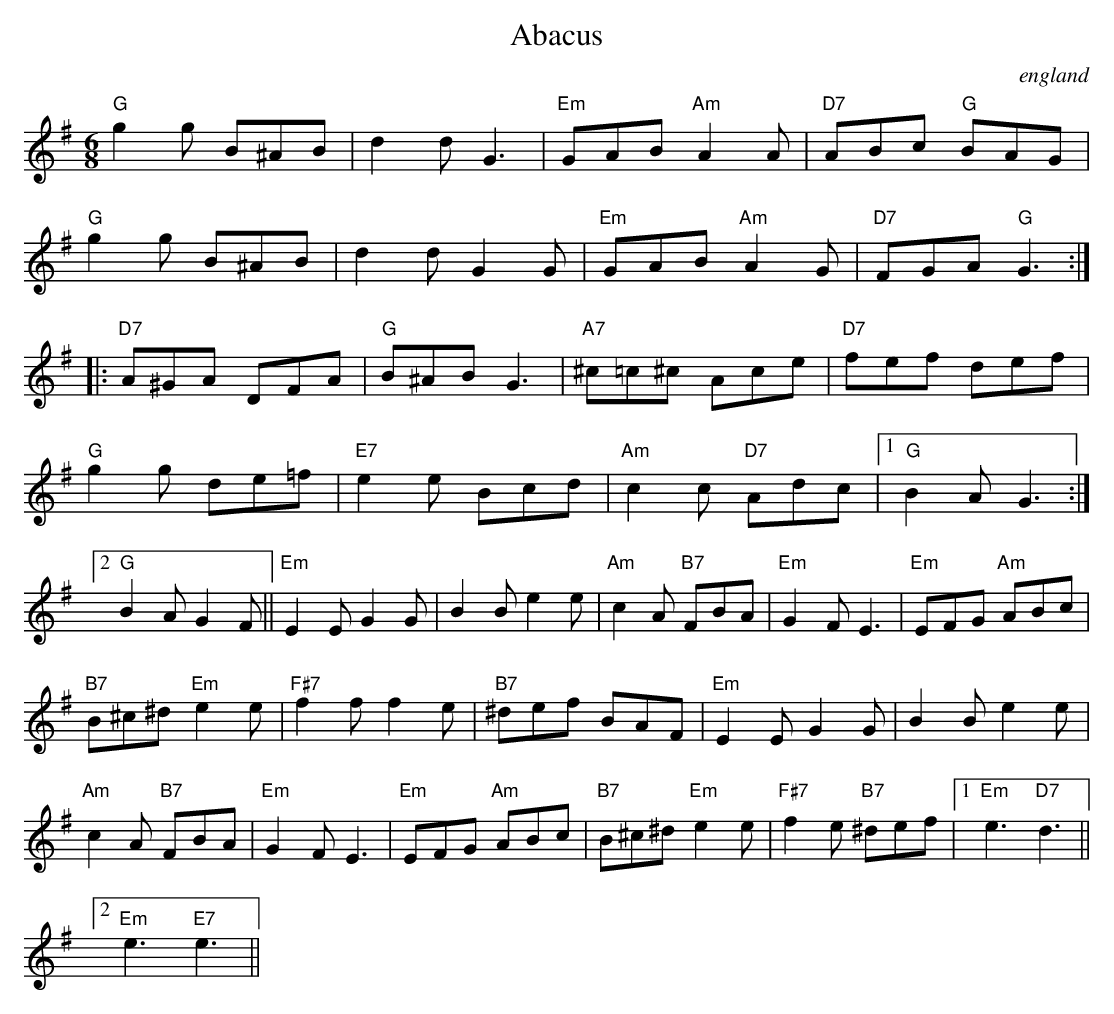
X:1
T:Abacus
O:england
M:6/8
K:G
"G"g2g B^AB|d2d G3|"Em"GAB "Am"A2A|"D7"ABc "G"BAG|
"G"g2g B^AB|d2d G2G|"Em"GAB "Am"A2G|"D7"FGA "G"G3::
"D7"A^GA DFA|"G"B^AB G3|"A7"^c=c^c Ace|"D7"fef def|
"G"g2g de=f|"E7"e2e Bcd|"Am"c2c "D7"Adc| [1"G"B2A G3:|
[2"G"B2A G2F||"Em"E2E G2G|B2B e2e|"Am"c2A "B7"FBA|"Em"G2F E3|"Em"EFG "Am"ABc|
"B7"B^c^d "Em"e2e|"F#7"f2f f2e|"B7"^def BAF|"Em"E2E G2G|B2B e2e|
"Am"c2A "B7"FBA|"Em"G2F E3|"Em"EFG "Am"ABc|"B7"B^c^d "Em"e2e|"F#7"f2e "B7"^def\
| [1"Em"e3 "D7"d3||
[2"Em"e3 "E7"e3||
